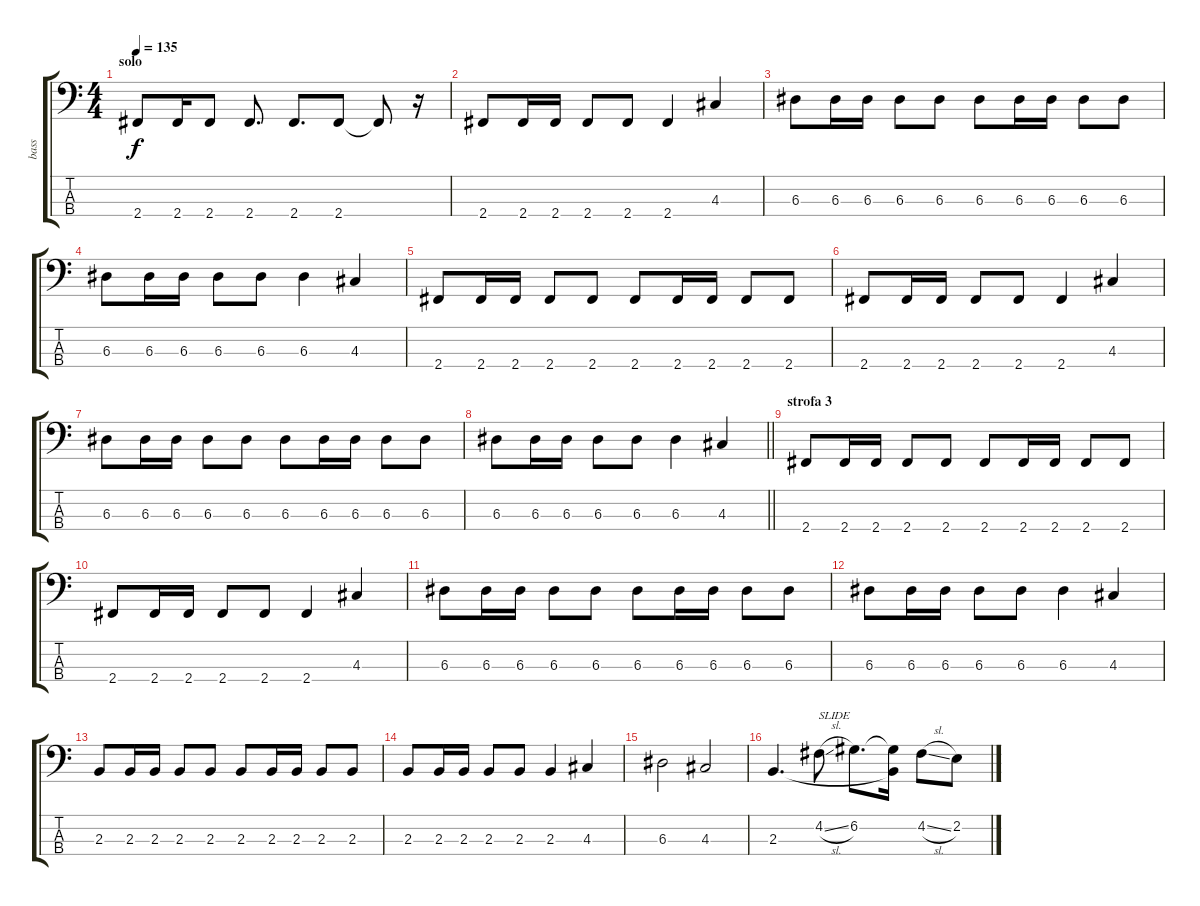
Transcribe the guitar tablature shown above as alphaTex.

\track ("bass" "bass") {instrument electricbassfinger}
\staff {score tabs}
\tuning (G2 D2 A1 E1) {hide}
\ts (4 4)
\section ("" "solo")
\tempo 135
\clef f4
\ks c
2.4.8{dy f} 2.4.16 2.4.8 2.4.8{d} 2.4.8{d} 2.4.8 2.4{t}.8 r.16 |
2.4.8 2.4.16 2.4.16 2.4.8 2.4.8 2.4.4 4.3.4 |
6.3.8 6.3.16 6.3.16 6.3.8 6.3.8 6.3.8 6.3.16 6.3.16 6.3.8 6.3.8 |
6.3.8 6.3.16 6.3.16 6.3.8 6.3.8 6.3.4 4.3.4 |
2.4.8 2.4.16 2.4.16 2.4.8 2.4.8 2.4.8 2.4.16 2.4.16 2.4.8 2.4.8 |
2.4.8 2.4.16 2.4.16 2.4.8 2.4.8 2.4.4 4.3.4 |
6.3.8 6.3.16 6.3.16 6.3.8 6.3.8 6.3.8 6.3.16 6.3.16 6.3.8 6.3.8 |
\barLineRight lightlight
6.3.8 6.3.16 6.3.16 6.3.8 6.3.8 6.3.4 4.3.4 |
\section ("" "strofa 3")
2.4.8 2.4.16 2.4.16 2.4.8 2.4.8 2.4.8 2.4.16 2.4.16 2.4.8 2.4.8 |
2.4.8 2.4.16 2.4.16 2.4.8 2.4.8 2.4.4 4.3.4 |
6.3.8 6.3.16 6.3.16 6.3.8 6.3.8 6.3.8 6.3.16 6.3.16 6.3.8 6.3.8 |
6.3.8 6.3.16 6.3.16 6.3.8 6.3.8 6.3.4 4.3.4 |
2.3.8 2.3.16 2.3.16 2.3.8 2.3.8 2.3.8 2.3.16 2.3.16 2.3.8 2.3.8 |
2.3.8 2.3.16 2.3.16 2.3.8 2.3.8 2.3.4 4.3.4 |
6.3.2 4.3.2 |
2.3.4{d} 4.2{sl}.8{txt "SLIDE"} 6.2.8{d} (6.2{t} 2.3{t}).16 4.2{sl}.8 2.2.8
